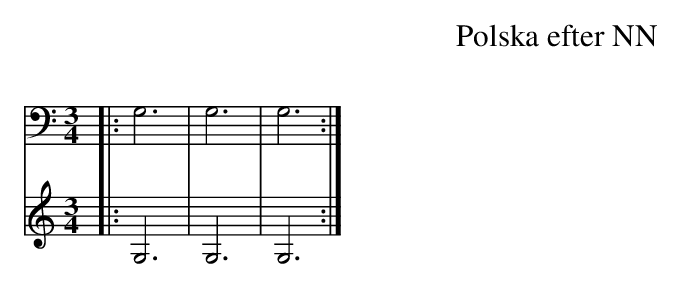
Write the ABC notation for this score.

X:1
T:Polska efter NN
M:3/4
L:1/8
K:C
V:2
V:1
K: treble
[|: G,6 | G,6 | G,6 :|]
V:2
K: bass
[|: G,6 | G,6 | G,6 :|]
